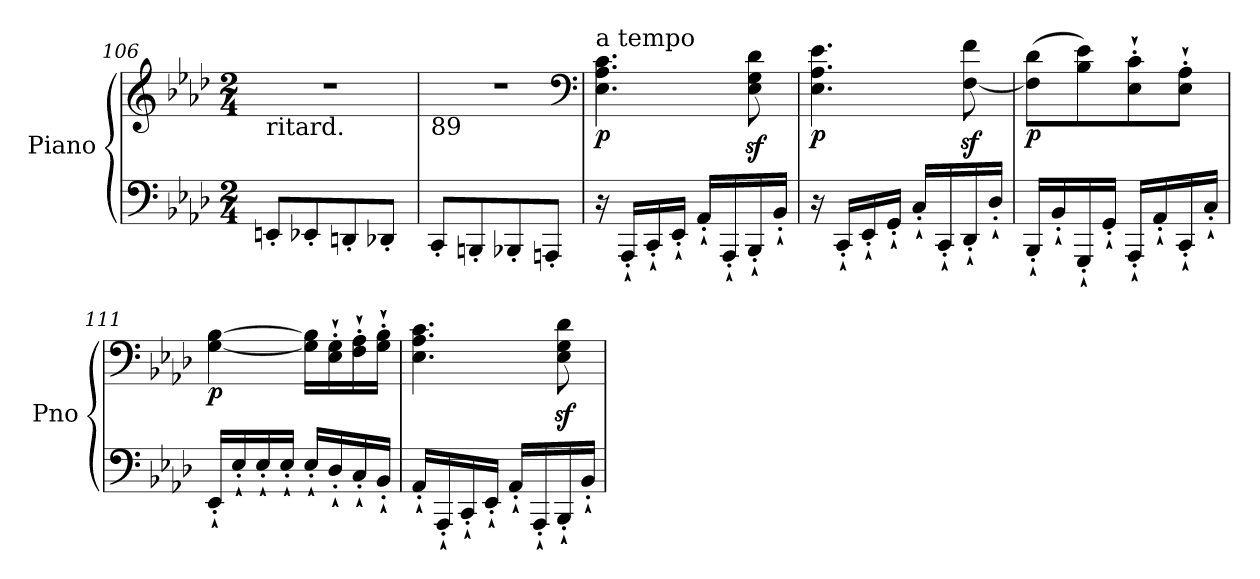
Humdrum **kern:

**kern	**kern	**dynam
*part1	*part1	*part1
*staff2	*staff1	*staff1/2
*I"Piano	*	*
*I'Pno	*	*
*clefF4	*clefG2	*
*k[b-e-a-d-]	*k[b-e-a-d-]	*
*A-:	*A-:	*
*M2/4	*M2/4	*
=106	=106	=106
!	!LO:TX:b:t=ritard.	!
8EEn'/L	2r	.
8EE-X'/	.	.
8DDn'/	.	.
8DD-X'/J	.	.
=107	=107	=107
!	!LO:TX:b:t=89	!
8CC'/L	2r	.
8BBBn'/	.	.
8BBB-X'/	.	.
8AAAn'/J	.	.
*	*clefF4	*
=108	=108	=108
!	!LO:TX:a:t=a tempo	!
!	!	!LO:DY:b
16r	4.E-\ 4.A-\ 4.c\	p
16AAA-`'/LL	.	.
16CC`'/	.	.
16EE-`'/JJ	.	.
16AA-`'/LL	.	.
16AAA-`'/	.	.
16BBB-`'/	8E-\z< 8G\z< 8d-\z<	.
16BB-`'/JJ	.	.
=109	=109	=109
!	!	!LO:DY:b
16r	4.E-\ 4.A-\ 4.e-\	p
16CC`'/LL	.	.
16EE-`'/	.	.
16GG`'/JJ	.	.
16C`'/LL	.	.
16CC`'/	.	.
16DD-`'/	[8F\z< 8f\z<	.
16D-`'/JJ	.	.
=110	=110	=110
!	!	!LO:DY:b
16BBB-`'/LL	(8F\] 8d-\L	p
16BB-`'/	.	.
16GGG`'/	8B-\ 8e-\)	.
16GG`'/JJ	.	.
16AAA-`'/LL	8E-\`' 8c\`'	.
16AA-`'/	.	.
16CC`'/	8E-\`' 8A-\`'J	.
16C`'/JJ	.	.
!!LO:LB:g=z
=111	=111	=111
!	!	!LO:DY:b
16EE-`'/LL	[4G\ [4B-\	p
16E-`'/	.	.
16E-`'/	.	.
16E-`'/JJ	.	.
16E-`'/LL	16G\] 16B-\]LL	.
16D-`'/	16E-\`' 16G\`'	.
16C`'/	16F\`' 16A-\`'	.
16BB-`'/JJ	16G\`' 16B-\`'JJ	.
=112	=112	=112
16AA-`'/LL	4.E-\ 4.A-\ 4.c\	.
16AAA-`'/	.	.
16CC`'/	.	.
16EE-`'/JJ	.	.
16AA-`'/LL	.	.
16AAA-`'/	.	.
16BBB-`'/	8E-\z< 8G\z< 8d-\z<	.
16BB-`'/JJ	.	.
=	=	=
*-	*-	*-
